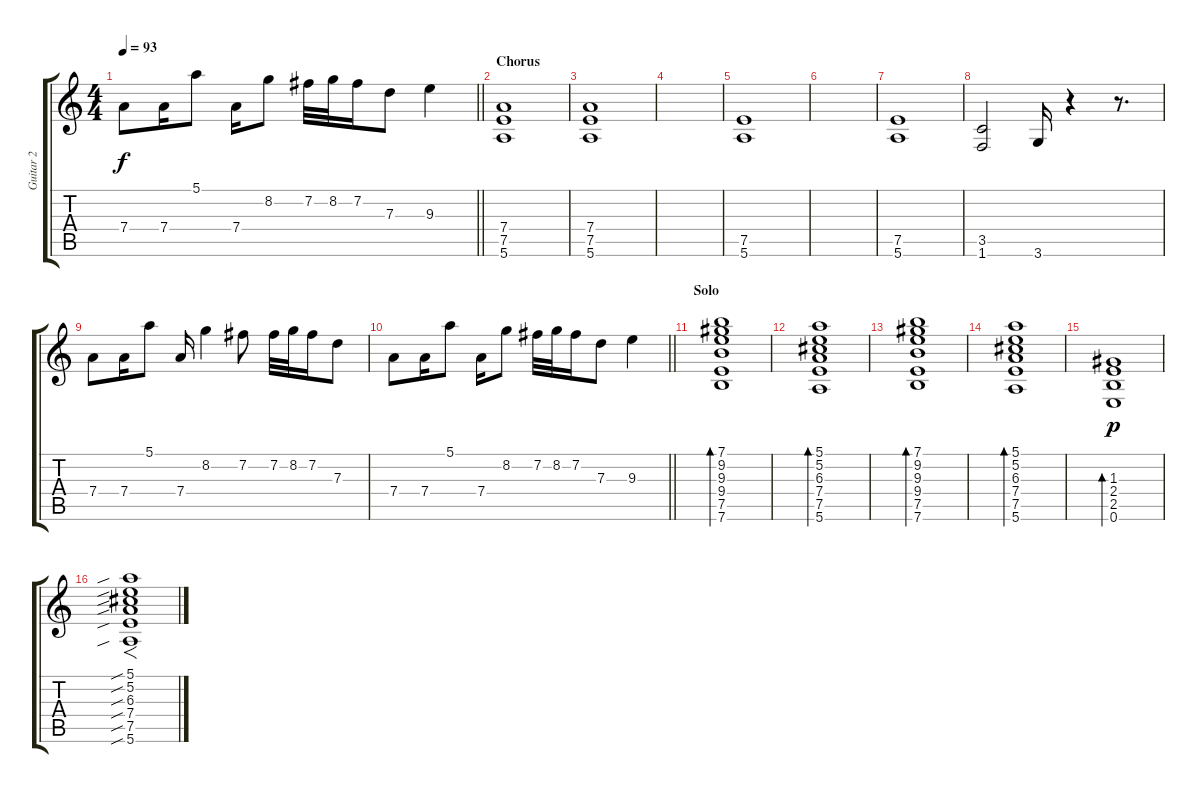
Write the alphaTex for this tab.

\track ("Guitar 2" "Guitar 2") {instrument overdrivenguitar bank 255}
\staff {score tabs}
\tuning (E4 B3 G3 D3 A2 E2) {hide}
\ts (4 4)
\tempo 93
\clef g2
\barLineRight lightlight
\ks c
7.4.8{dy f} 7.4.16 5.1.8 7.4.16 8.2.8 7.2.32 8.2.32 7.2.16 7.3.8 9.3.4 |
\section ("" "Chorus")
(7.4 7.5 5.6).1 |
(7.4 7.5 5.6).1 |
|
(7.5 5.6).1 |
|
(7.5 5.6).1 |
(3.5 1.6).2 3.6.16 r.4 r.8{d} |
7.4.8 7.4.16 5.1.8 7.4.16 8.2.4 7.2.8 7.2.32 8.2.32 7.2.16 7.3.8 |
\barLineRight lightlight
7.4.8 7.4.16 5.1.8 7.4.16 8.2.8 7.2.32 8.2.32 7.2.16 7.3.8 9.3.4 |
\section ("" "Solo")
(7.1 9.2 9.3 9.4 7.5 7.6).1{bd 60} |
(5.1 5.2 6.3 7.4 7.5 5.6).1{bd 60} |
(7.1 9.2 9.3 9.4 7.5 7.6).1{bd 60} |
(5.1 5.2 6.3 7.4 7.5 5.6).1{bd 60} |
(1.3 2.4 2.5 0.6).1{bd 60 dy p} |
(5.1{sib} 5.2{sib} 6.3{sib} 7.4{sib} 7.5{sib} 5.6{sib}).1{f}
